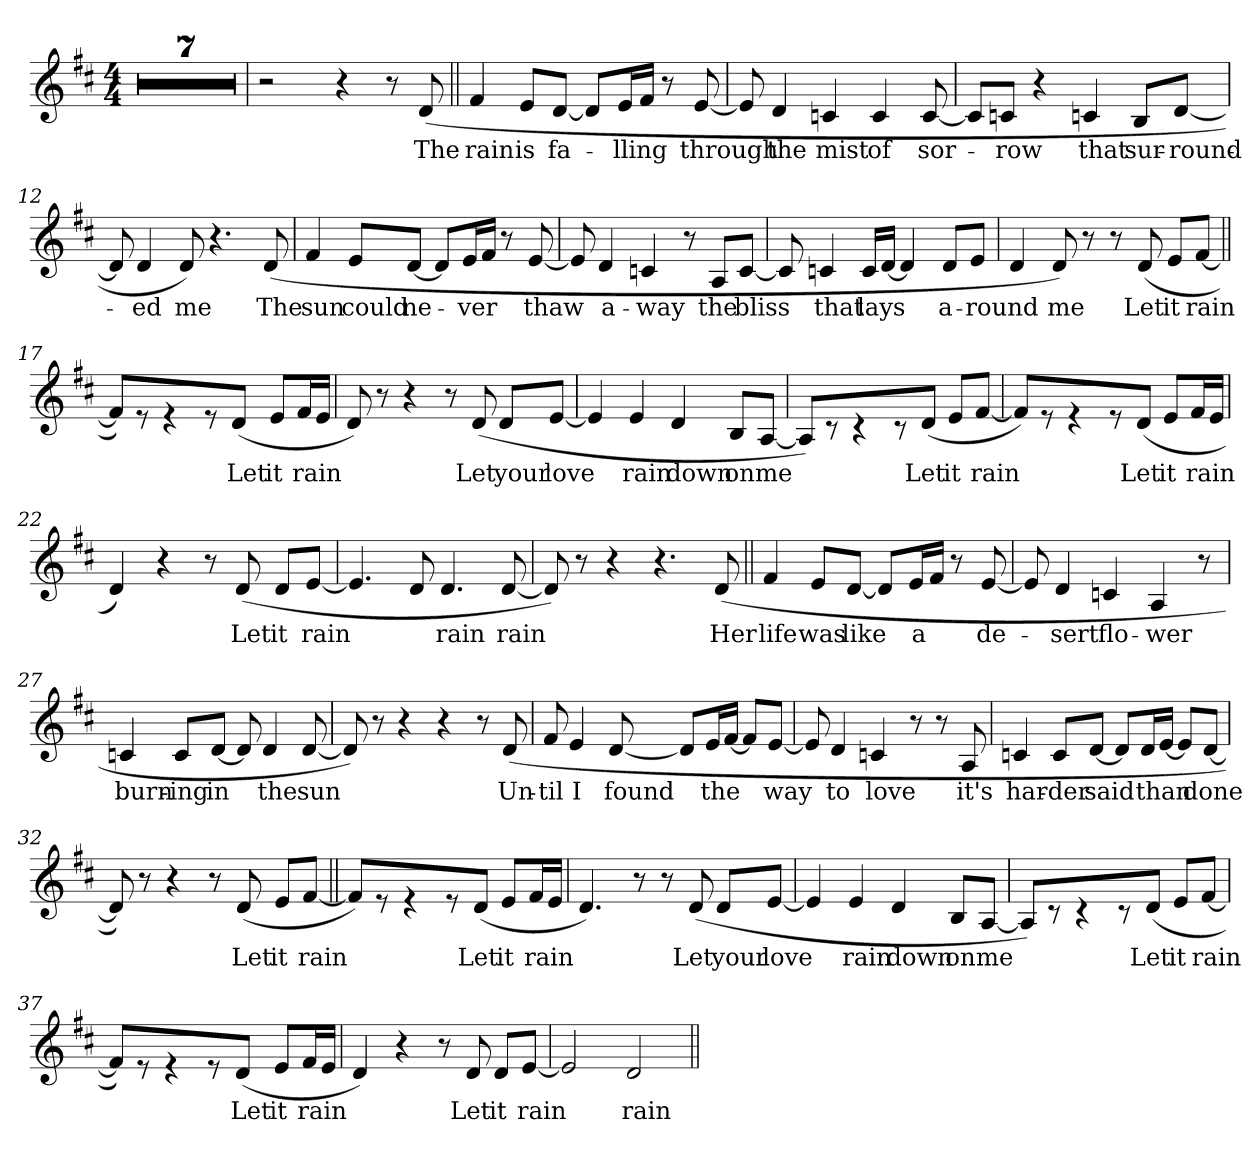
**kern	**text
*part1	*part1
*staff1	*staff1
!!LO:PB:g=z
*clefG2	*
*k[f#c#]	*
*D:	*
*M4/4	*
=1	=1
1r	.
=2	=2
1r	.
=3	=3
1r	.
=4	=4
1r	.
=5	=5
1r	.
=6	=6
1r	.
=7	=7
1r	.
=8	=8
2r	.
4r	.
8r	.
!	!LO:LY:b:color=#000000
(8di/	The
!!LO:LB:g=z
=9||	=9||
!	!LO:LY:b:color=#000000
4f#i/	rain
!	!LO:LY:b:color=#000000
8ei/L	is
!	!LO:LY:b:color=#000000
[8di/J	fa-
8di/L]	.
!	!LO:LY:b:color=#000000
16ei/L	-lling
16f#i/JJ	.
8r	.
!	!LO:LY:b:color=#000000
[8ei/	through
=10	=10
8ei/]	.
!	!LO:LY:b:color=#000000
4di/	the
!	!LO:LY:b:color=#000000
4cni/	mist
!	!LO:LY:b:color=#000000
4ci/	of
!	!LO:LY:b:color=#000000
[8ci/	sor-
=11	=11
8ci/L]	.
!	!LO:LY:b:color=#000000
8cni/J	-row
4r	.
!	!LO:LY:b:color=#000000
4cni/	that
!	!LO:LY:b:color=#000000
8Bi/L	sur-
!	!LO:LY:b:color=#000000
[8di/J	-round-
=12	=12
8di/]	.
!	!LO:LY:b:color=#000000
4di/	-ed
!	!LO:LY:b:color=#000000
8di/)	me
4.r	.
!	!LO:LY:b:color=#000000
(8di/	The
!!LO:LB:g=z
=13	=13
!	!LO:LY:b:color=#000000
4f#i/	sun
!	!LO:LY:b:color=#000000
8ei/L	could
!	!LO:LY:b:color=#000000
[8di/J	ne-
8di/L]	.
!	!LO:LY:b:color=#000000
16ei/L	-ver
16f#i/JJ	.
8r	.
!	!LO:LY:b:color=#000000
[8ei/	thaw
=14	=14
8ei/]	.
!	!LO:LY:b:color=#000000
4di/	a-
!	!LO:LY:b:color=#000000
4cni/	-way
8r	.
!	!LO:LY:b:color=#000000
8Ai/L	the
!	!LO:LY:b:color=#000000
[8ci/J	bliss
=15	=15
8ci/]	.
!	!LO:LY:b:color=#000000
4cni/	that
!	!LO:LY:b:color=#000000
16ci/LL	lays
[16di/JJ	.
4di/]	.
!	!LO:LY:b:color=#000000
8di/L	a-
!	!LO:LY:b:color=#000000
8ei/J	-round
=16	=16
4di/	.
!	!LO:LY:b:color=#000000
8di/)	me
8r	.
8r	.
!	!LO:LY:b:color=#000000
(8di/	Let
!	!LO:LY:b:color=#000000
8ei/L	it
!	!LO:LY:b:color=#000000
[8f#i/J	rain
!!LO:LB:g=z
=17||	=17||
8f#i/])	.
8r	.
4r	.
8r	.
!	!LO:LY:b:color=#000000
(8di/J	Let
!	!LO:LY:b:color=#000000
8ei/L	it
!	!LO:LY:b:color=#000000
16f#i/L	rain
16ei/JJ	.
=18	=18
8di/)	.
8r	.
4r	.
8r	.
!	!LO:LY:b:color=#000000
(8di/	Let
!	!LO:LY:b:color=#000000
8di/L	your
!	!LO:LY:b:color=#000000
[8ei/J	love
=19	=19
4ei/]	.
!	!LO:LY:b:color=#000000
4ei/	rain
!	!LO:LY:b:color=#000000
4di/	down
!	!LO:LY:b:color=#000000
8Bi/L	on
!	!LO:LY:b:color=#000000
[8Ai/J	me
=20	=20
8Ai/])	.
8r	.
4r	.
8r	.
!	!LO:LY:b:color=#000000
(8di/J	Let
!	!LO:LY:b:color=#000000
8ei/L	it
!	!LO:LY:b:color=#000000
[8f#i/J	rain
!!LO:LB:g=z
=21	=21
8f#i/])	.
8r	.
4r	.
8r	.
!	!LO:LY:b:color=#000000
(8di/J	Let
!	!LO:LY:b:color=#000000
8ei/L	it
!	!LO:LY:b:color=#000000
16f#i/L	rain
16ei/JJ	.
=22	=22
4di/)	.
4r	.
8r	.
!	!LO:LY:b:color=#000000
(8di/	Let
!	!LO:LY:b:color=#000000
8di/L	it
!	!LO:LY:b:color=#000000
[8ei/J	rain
=23	=23
4.ei/]	.
8di/	.
!	!LO:LY:b:color=#000000
4.di/	rain
!	!LO:LY:b:color=#000000
[8di/	rain
=24	=24
8di/])	.
8r	.
4r	.
4.r	.
!	!LO:LY:b:color=#000000
(8di/	Her
!!LO:LB:g=z
=25||	=25||
!	!LO:LY:b:color=#000000
4f#i/	life
!	!LO:LY:b:color=#000000
8ei/L	was
!	!LO:LY:b:color=#000000
[8di/J	like
8di/L]	.
!	!LO:LY:b:color=#000000
16ei/L	a
16f#i/JJ	.
8r	.
!	!LO:LY:b:color=#000000
[8ei/	de-
=26	=26
8ei/]	.
!	!LO:LY:b:color=#000000
4di/	-sert
!	!LO:LY:b:color=#000000
4cni/	flo-
!	!LO:LY:b:color=#000000
4Ai/	-wer
8r	.
=27	=27
!	!LO:LY:b:color=#000000
4cni/	burn-
!	!LO:LY:b:color=#000000
8ci/L	-ing
!	!LO:LY:b:color=#000000
[8di/J	in
8di/]	.
!	!LO:LY:b:color=#000000
4di/	the
!	!LO:LY:b:color=#000000
[8di/	sun
=28	=28
8di/])	.
8r	.
4r	.
4r	.
8r	.
!	!LO:LY:b:color=#000000
(8di/	Un-
!!LO:LB:g=z
=29	=29
!	!LO:LY:b:color=#000000
8f#i/	-til
!	!LO:LY:b:color=#000000
4ei/	I
!	!LO:LY:b:color=#000000
[8di/	found
8di/L]	.
!	!LO:LY:b:color=#000000
16ei/L	the
[16f#i/JJ	.
8f#i/L]	.
!	!LO:LY:b:color=#000000
[8ei/J	way
=30	=30
8ei/]	.
!	!LO:LY:b:color=#000000
4di/	to
!	!LO:LY:b:color=#000000
4cni/	love
8r	.
8r	.
!	!LO:LY:b:color=#000000
8Ai/	it's
=31	=31
!	!LO:LY:b:color=#000000
4cni/	har-
!	!LO:LY:b:color=#000000
8ci/L	-der
!	!LO:LY:b:color=#000000
[8di/J	said
8di/L]	.
!	!LO:LY:b:color=#000000
16di/L	than
[16ei/JJ	.
8ei/L]	.
!	!LO:LY:b:color=#000000
[8di/J	done
=32	=32
8di/])	.
8r	.
4r	.
8r	.
!	!LO:LY:b:color=#000000
(8di/	Let
!	!LO:LY:b:color=#000000
8ei/L	it
!	!LO:LY:b:color=#000000
[8f#i/J	rain
!!LO:LB:g=z
=33||	=33||
8f#i/])	.
8r	.
4r	.
8r	.
!	!LO:LY:b:color=#000000
(8di/J	Let
!	!LO:LY:b:color=#000000
8ei/L	it
!	!LO:LY:b:color=#000000
16f#i/L	rain
16ei/JJ	.
=34	=34
4.di/)	.
8r	.
8r	.
!	!LO:LY:b:color=#000000
(8di/	Let
!	!LO:LY:b:color=#000000
8di/L	your
!	!LO:LY:b:color=#000000
[8ei/J	love
=35	=35
4ei/]	.
!	!LO:LY:b:color=#000000
4ei/	rain
!	!LO:LY:b:color=#000000
4di/	down
!	!LO:LY:b:color=#000000
8Bi/L	on
!	!LO:LY:b:color=#000000
[8Ai/J	me
=36	=36
8Ai/])	.
8r	.
4r	.
8r	.
!	!LO:LY:b:color=#000000
(8di/J	Let
!	!LO:LY:b:color=#000000
8ei/L	it
!	!LO:LY:b:color=#000000
[8f#i/J	rain
!!LO:LB:g=z
=37	=37
8f#i/])	.
8r	.
4r	.
8r	.
!	!LO:LY:b:color=#000000
(8di/J	Let
!	!LO:LY:b:color=#000000
8ei/L	it
!	!LO:LY:b:color=#000000
16f#i/L	rain
16ei/JJ	.
=38	=38
4di/)	.
4r	.
8r	.
!	!LO:LY:b:color=#000000
8di/	Let
!	!LO:LY:b:color=#000000
8di/L	it
!	!LO:LY:b:color=#000000
[8ei/J	rain
=39	=39
2ei/]	.
!	!LO:LY:b:color=#000000
2di/	rain
=||	=||
*-	*-
